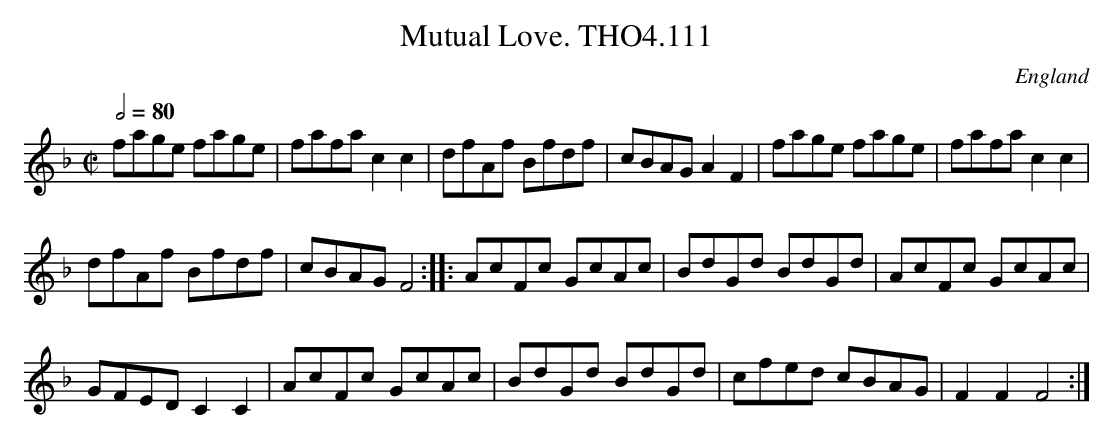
X:1
T:Mutual Love. THO4.111
O:England
M:C|
L:1/8
Q:1/2=80
K:F major
fage fage|fafa c2c2|dfAf Bfdf|cBAG A2F2|fage fage|fafa c2c2|
dfAf Bfdf|cBAG F4::AcFc GcAc|BdGd BdGd|AcFc GcAc|
GFED C2C2|AcFc GcAc|BdGd BdGd|cfed cBAG|F2F2F4:|
